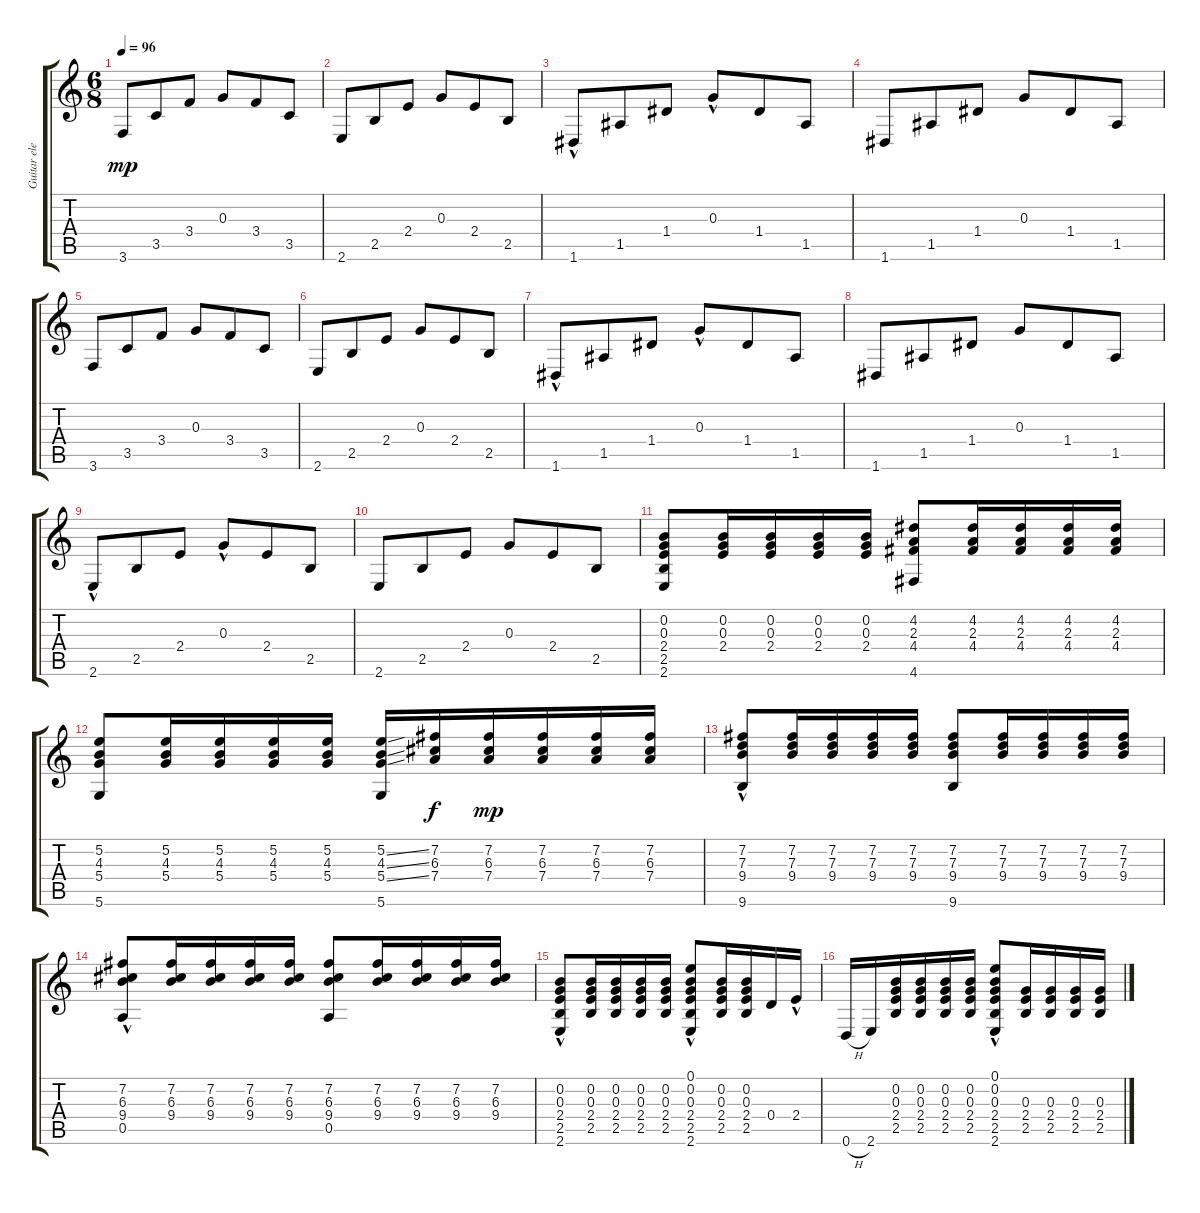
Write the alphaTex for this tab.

\track ("Guitar elec 2" "Guitar ele") {instrument electricguitarclean}
\staff {score tabs}
\tuning (E4 B3 G3 D3 A2 D2) {hide}
\ts (6 8)
\tempo 96
\clef g2
\ks c
3.6.8{dy mp} 3.5.8 3.4.8 0.3.8 3.4.8 3.5.8 |
2.6.8 2.5.8 2.4.8 0.3.8 2.4.8 2.5.8 |
1.6{hac}.8 1.5.8 1.4.8 0.3{hac}.8 1.4.8 1.5.8 |
1.6.8 1.5.8 1.4.8 0.3.8 1.4.8 1.5.8 |
3.6.8 3.5.8 3.4.8 0.3.8 3.4.8 3.5.8 |
2.6.8 2.5.8 2.4.8 0.3.8 2.4.8 2.5.8 |
1.6{hac}.8 1.5.8 1.4.8 0.3{hac}.8 1.4.8 1.5.8 |
1.6.8 1.5.8 1.4.8 0.3.8 1.4.8 1.5.8 |
2.6{hac}.8 2.5.8 2.4.8 0.3{hac}.8 2.4.8 2.5.8 |
2.6.8 2.5.8 2.4.8 0.3.8 2.4.8 2.5.8 |
(0.2 0.3 2.4 2.5 2.6).8 (0.2 0.3 2.4).16 (0.2 0.3 2.4).16 (0.2 0.3 2.4).16 (0.2 0.3 2.4).16 (4.2 2.3 4.4 4.6).8 (4.2 2.3 4.4).16 (4.2 2.3 4.4).16 (4.2 2.3 4.4).16 (4.2 2.3 4.4).16 |
(5.2 4.3 5.4 5.6).8 (5.2 4.3 5.4).16 (5.2 4.3 5.4).16 (5.2 4.3 5.4).16 (5.2 4.3 5.4).16 (5.2{ss} 4.3{ss} 5.4{ss} 5.6).16 (7.2 6.3 7.4).16{dy f} (7.2 6.3 7.4).16{dy mp} (7.2 6.3 7.4).16 (7.2 6.3 7.4).16 (7.2 6.3 7.4).16 |
(7.2 7.3 9.4 9.6{hac}).8 (7.2 7.3 9.4).16 (7.2 7.3 9.4).16 (7.2 7.3 9.4).16 (7.2 7.3 9.4).16 (7.2 7.3 9.4 9.6).8 (7.2 7.3 9.4).16 (7.2 7.3 9.4).16 (7.2 7.3 9.4).16 (7.2 7.3 9.4).16 |
(7.2 6.3 9.4 0.5{hac}).8 (7.2 6.3 9.4).16 (7.2 6.3 9.4).16 (7.2 6.3 9.4).16 (7.2 6.3 9.4).16 (7.2 6.3 9.4 0.5).8 (7.2 6.3 9.4).16 (7.2 6.3 9.4).16 (7.2 6.3 9.4).16 (7.2 6.3 9.4).16 |
(0.2 0.3 2.4 2.5 2.6{hac}).8 (0.2 0.3 2.4 2.5).16 (0.2 0.3 2.4 2.5).16 (0.2 0.3 2.4 2.5).16 (0.2 0.3 2.4 2.5).16 (0.1{hac} 0.2 0.3 2.4 2.5 2.6{hac}).8 (0.2 0.3 2.4 2.5).16 (0.2 0.3 2.4 2.5).16 0.4.16 2.4{hac}.16 |
0.6{h}.16 2.6.16 (0.2 0.3 2.4 2.5).16 (0.2 0.3 2.4 2.5).16 (0.2 0.3 2.4 2.5).16 (0.2 0.3 2.4 2.5).16 (0.1 0.2{hac} 0.3 2.4 2.5 2.6{hac}).8 (0.3 2.4 2.5).16 (0.3 2.4 2.5).16 (0.3 2.4 2.5).16 (0.3 2.4 2.5).16
